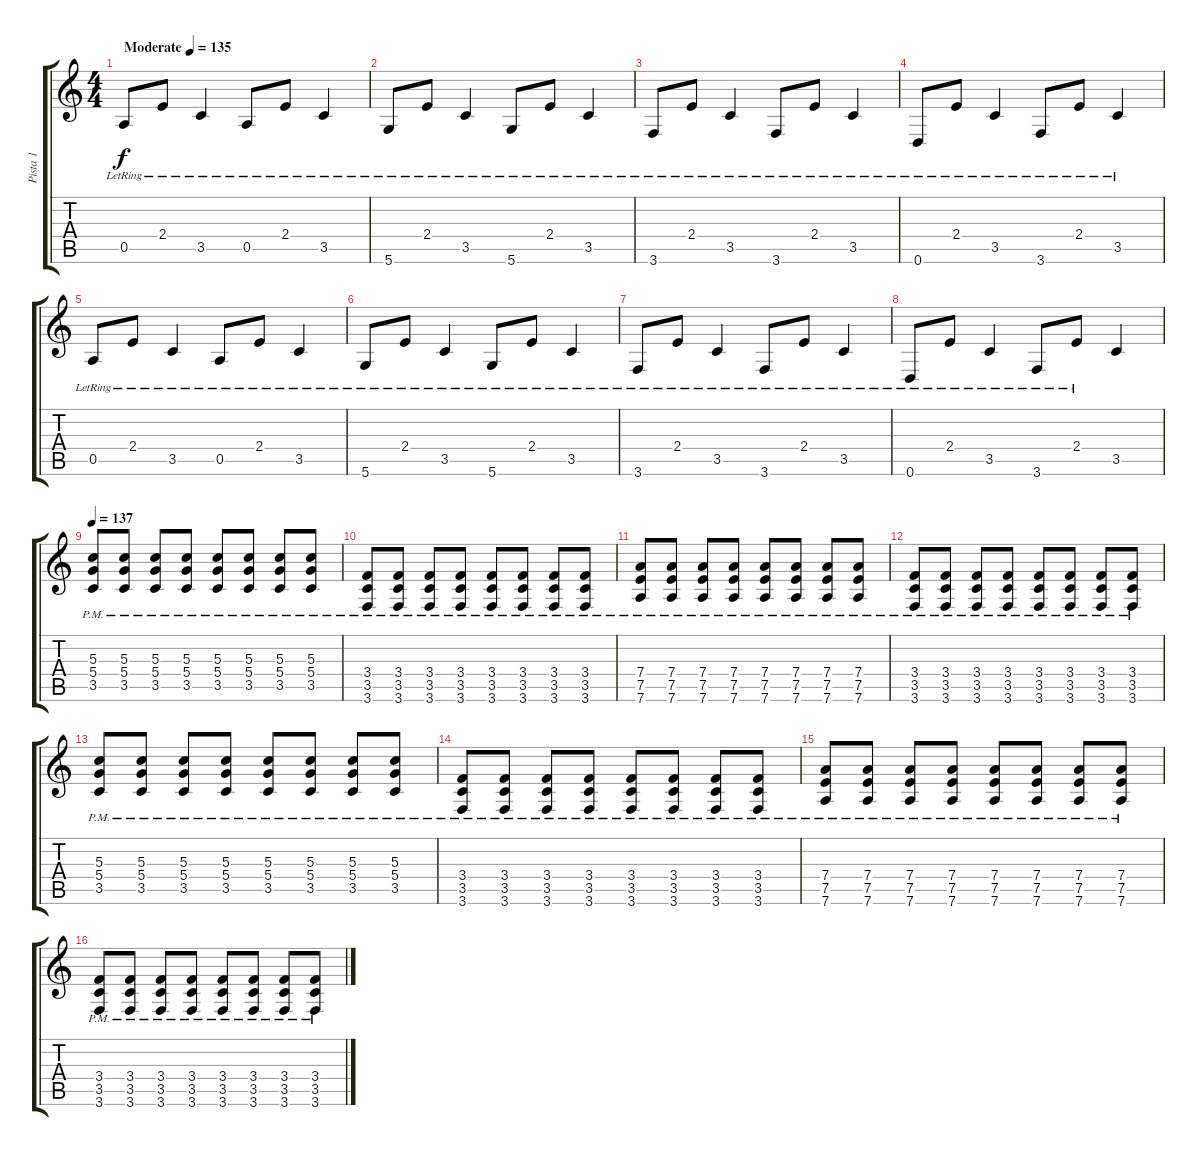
\track ("Pista 1" "Pista 1") {instrument electricguitarclean}
\staff {score tabs}
\tuning (E4 B3 G3 D3 A2 D2) {hide}
\ts (4 4)
\tempo (135 "Moderate")
\clef g2
\ks c
0.5{lr}.8{dy f instrument electricguitarclean} 2.4{lr}.8 3.5{lr}.4 0.5{lr}.8 2.4{lr}.8 3.5{lr}.4 |
5.6{lr}.8 2.4{lr}.8 3.5{lr}.4 5.6{lr}.8 2.4{lr}.8 3.5{lr}.4 |
3.6{lr}.8 2.4{lr}.8 3.5{lr}.4 3.6{lr}.8 2.4{lr}.8 3.5{lr}.4 |
0.6{lr}.8 2.4{lr}.8 3.5{lr}.4 3.6{lr}.8 2.4{lr}.8 3.5{lr}.4 |
0.5{lr}.8 2.4{lr}.8 3.5{lr}.4 0.5{lr}.8 2.4{lr}.8 3.5{lr}.4 |
5.6{lr}.8 2.4{lr}.8 3.5{lr}.4 5.6{lr}.8 2.4{lr}.8 3.5{lr}.4 |
3.6{lr}.8 2.4{lr}.8 3.5{lr}.4 3.6{lr}.8 2.4{lr}.8 3.5{lr}.4 |
0.6{lr}.8 2.4{lr}.8 3.5{lr}.4 3.6{lr}.8 2.4{lr}.8 3.5.4 |
\tempo 137
(5.3{pm} 5.4{pm} 3.5{pm}).8 (5.3{pm} 5.4{pm} 3.5{pm}).8 (5.3{pm} 5.4{pm} 3.5{pm}).8 (5.3{pm} 5.4{pm} 3.5{pm}).8 (5.3{pm} 5.4{pm} 3.5{pm}).8 (5.3{pm} 5.4{pm} 3.5{pm}).8 (5.3{pm} 5.4{pm} 3.5{pm}).8 (5.3{pm} 5.4{pm} 3.5{pm}).8 |
(3.4{pm} 3.5{pm} 3.6{pm}).8 (3.4{pm} 3.5{pm} 3.6{pm}).8 (3.4{pm} 3.5{pm} 3.6{pm}).8 (3.4{pm} 3.5{pm} 3.6{pm}).8 (3.4{pm} 3.5{pm} 3.6{pm}).8 (3.4{pm} 3.5{pm} 3.6{pm}).8 (3.4{pm} 3.5{pm} 3.6{pm}).8 (3.4{pm} 3.5{pm} 3.6{pm}).8 |
(7.4{pm} 7.5{pm} 7.6{pm}).8 (7.4{pm} 7.5{pm} 7.6{pm}).8 (7.4{pm} 7.5{pm} 7.6{pm}).8 (7.4{pm} 7.5{pm} 7.6{pm}).8 (7.4{pm} 7.5{pm} 7.6{pm}).8 (7.4{pm} 7.5{pm} 7.6{pm}).8 (7.4{pm} 7.5{pm} 7.6{pm}).8 (7.4{pm} 7.5{pm} 7.6{pm}).8 |
(3.4{pm} 3.5{pm} 3.6{pm}).8 (3.4{pm} 3.5{pm} 3.6{pm}).8 (3.4{pm} 3.5{pm} 3.6{pm}).8 (3.4{pm} 3.5{pm} 3.6{pm}).8 (3.4{pm} 3.5{pm} 3.6{pm}).8 (3.4{pm} 3.5{pm} 3.6{pm}).8 (3.4{pm} 3.5{pm} 3.6{pm}).8 (3.4{pm} 3.5{pm} 3.6{pm}).8 |
(5.3{pm} 5.4{pm} 3.5{pm}).8 (5.3{pm} 5.4{pm} 3.5{pm}).8 (5.3{pm} 5.4{pm} 3.5{pm}).8 (5.3{pm} 5.4{pm} 3.5{pm}).8 (5.3{pm} 5.4{pm} 3.5{pm}).8 (5.3{pm} 5.4{pm} 3.5{pm}).8 (5.3{pm} 5.4{pm} 3.5{pm}).8 (5.3{pm} 5.4{pm} 3.5{pm}).8 |
(3.4{pm} 3.5{pm} 3.6{pm}).8 (3.4{pm} 3.5{pm} 3.6{pm}).8 (3.4{pm} 3.5{pm} 3.6{pm}).8 (3.4{pm} 3.5{pm} 3.6{pm}).8 (3.4{pm} 3.5{pm} 3.6{pm}).8 (3.4{pm} 3.5{pm} 3.6{pm}).8 (3.4{pm} 3.5{pm} 3.6{pm}).8 (3.4{pm} 3.5{pm} 3.6{pm}).8 |
(7.4{pm} 7.5{pm} 7.6{pm}).8 (7.4{pm} 7.5{pm} 7.6{pm}).8 (7.4{pm} 7.5{pm} 7.6{pm}).8 (7.4{pm} 7.5{pm} 7.6{pm}).8 (7.4{pm} 7.5{pm} 7.6{pm}).8 (7.4{pm} 7.5{pm} 7.6{pm}).8 (7.4{pm} 7.5{pm} 7.6{pm}).8 (7.4{pm} 7.5{pm} 7.6{pm}).8 |
(3.4{pm} 3.5{pm} 3.6{pm}).8 (3.4{pm} 3.5{pm} 3.6{pm}).8 (3.4{pm} 3.5{pm} 3.6{pm}).8 (3.4{pm} 3.5{pm} 3.6{pm}).8 (3.4{pm} 3.5{pm} 3.6{pm}).8 (3.4{pm} 3.5{pm} 3.6{pm}).8 (3.4{pm} 3.5{pm} 3.6{pm}).8 (3.4{pm} 3.5{pm} 3.6{pm}).8
